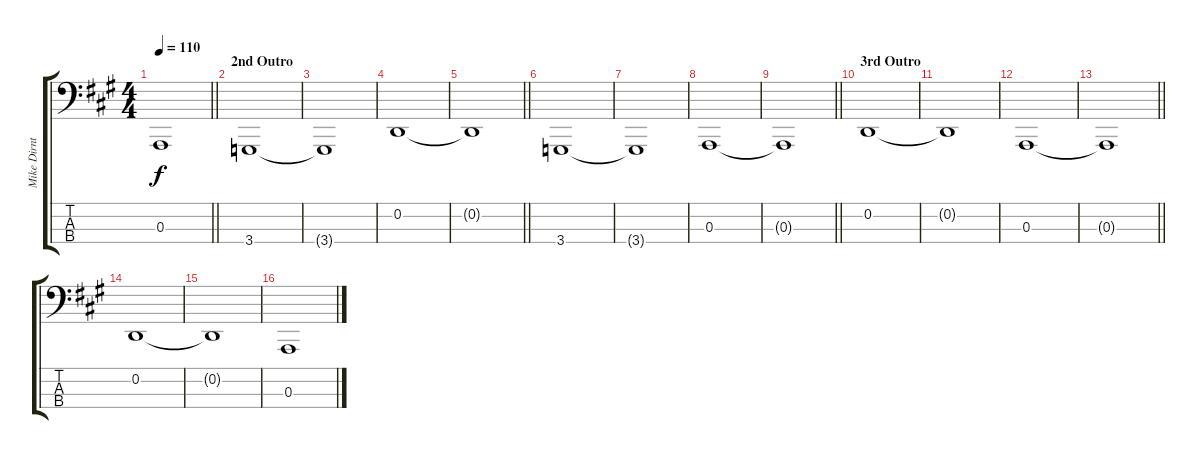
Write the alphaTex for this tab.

\track ("Mike Dirnt (Bass)" "Mike Dirnt") {instrument acousticgrandpiano}
\staff {score tabs}
\tuning (G2 D2 A1 E1) {hide}
\ts (4 4)
\tempo 110
\clef f4
\barLineRight lightlight
\ks a
0.3{t}.1{dy f} |
\section ("" "2nd Outro")
3.4.1 |
3.4{t}.1 |
0.2.1 |
\barLineRight lightlight
0.2{t}.1 |
3.4.1 |
3.4{t}.1 |
0.3.1 |
\barLineRight lightlight
0.3{t}.1 |
\section ("" "3rd Outro")
0.2.1 |
0.2{t}.1 |
0.3.1 |
\barLineRight lightlight
0.3{t}.1 |
0.2.1 |
0.2{t}.1 |
0.3.1
